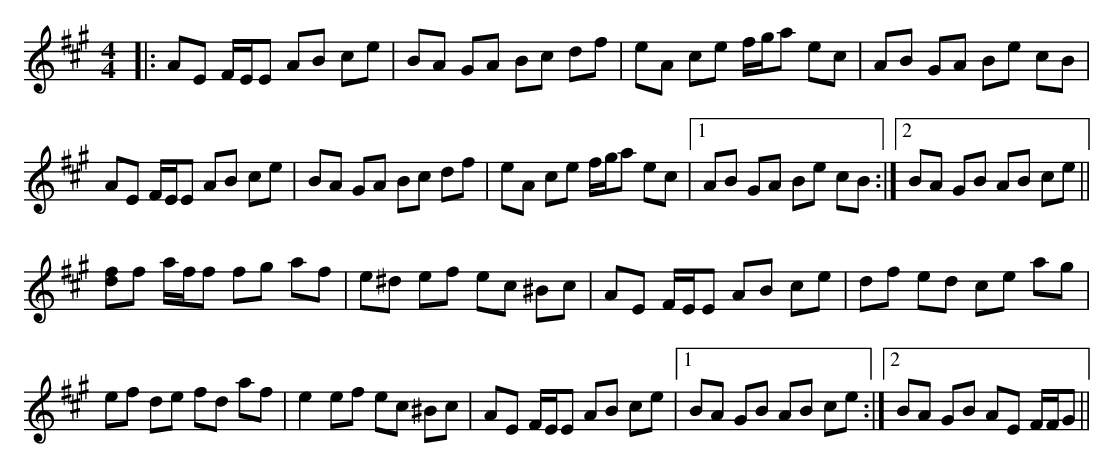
X:1
M:4/4
K:A
|:AE F/E/E AB ce|BA GA Bc df|eA ce f/g/a ec|AB GA Be cB|
AE F/E/E AB ce|BA GA Bc df|eA ce f/g/a ec|1 AB GA Be cB:|2 BA GB AB ce||
[df]f a/f/f fg af|e^d ef ec ^Bc|AE F/E/E AB ce|df ed ce ag|
ef de fd af|e2 ef ec ^Bc|AE F/E/E AB ce|1 BA GB AB ce:|2 BA GB AE F/F/G||
